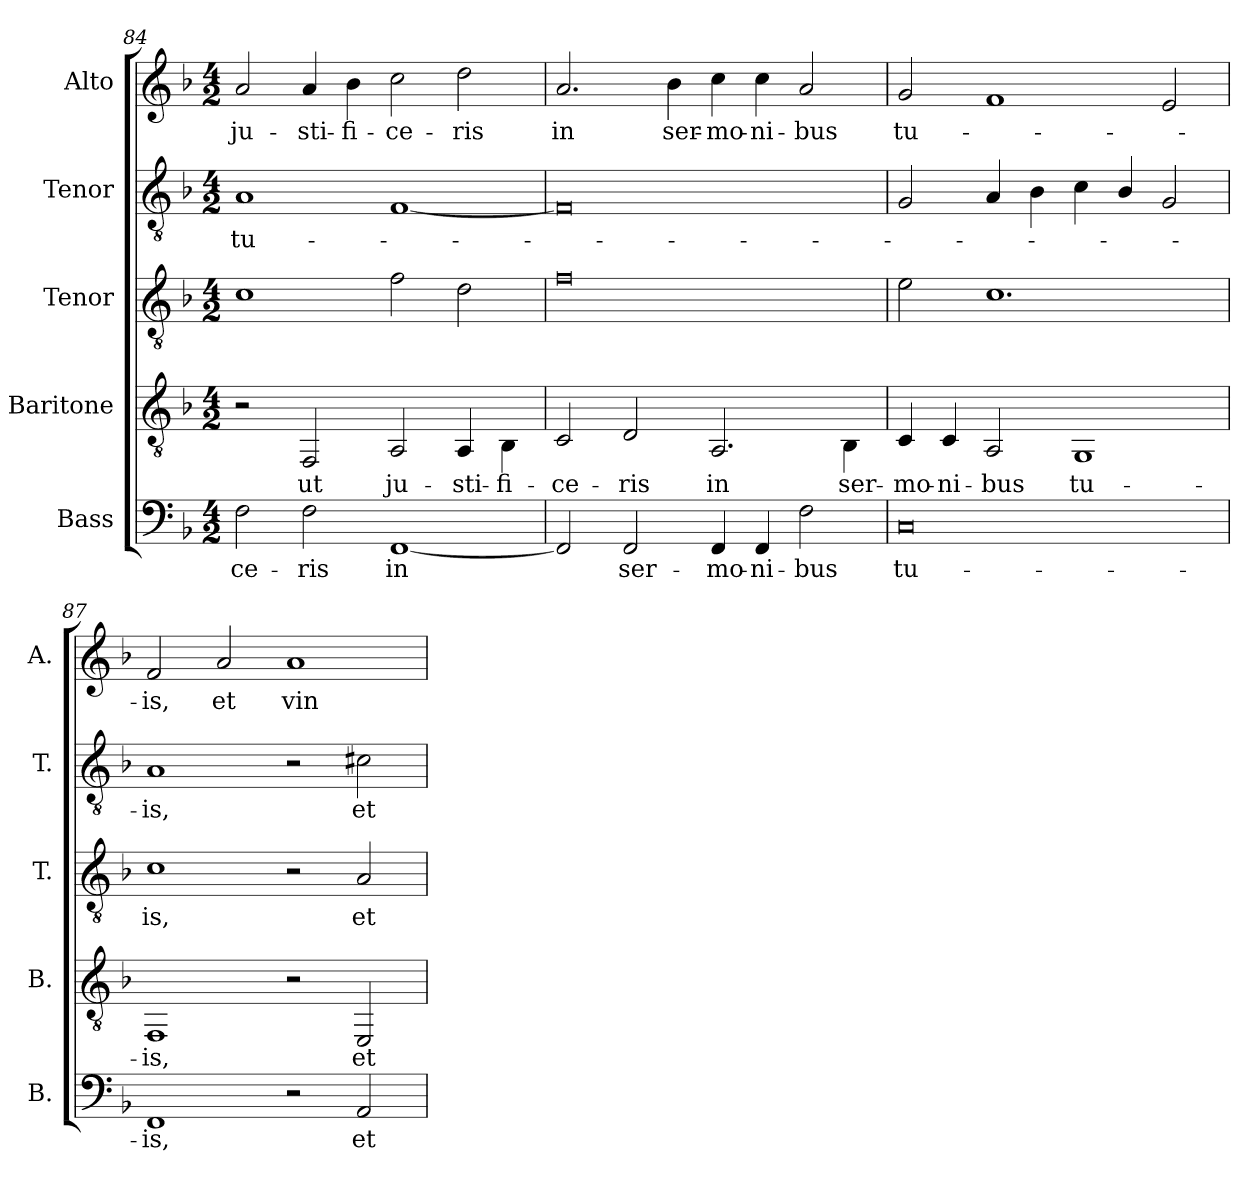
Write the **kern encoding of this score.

**kern	**text	**kern	**text	**kern	**text	**kern	**text	**kern	**text
*part5	*part5	*part4	*part4	*part3	*part3	*part2	*part2	*part1	*part1
*staff5	*staff5	*staff4	*staff4	*staff3	*staff3	*staff2	*staff2	*staff1	*staff1
*I"Bass	*	*I"Baritone	*	*I"Tenor	*	*I"Tenor	*	*I"Alto	*
*I'B.	*	*I'B.	*	*I'T.	*	*I'T.	*	*I'A.	*
*clefF4	*	*clefGv2	*	*clefGv2	*	*clefGv2	*	*clefG2	*
*	*	*	*	*ITrd7c12	*	*ITrd7c12	*	*	*
*k[b-]	*	*k[b-]	*	*k[b-]	*	*k[b-]	*	*k[b-]	*
*F:	*	*F:	*	*F:	*	*F:	*	*F:	*
*M4/2	*	*M4/2	*	*M4/2	*	*M4/2	*	*M4/2	*
=84	=84	=84	=84	=84	=84	=84	=84	=84	=84
!	!LO:LY:b:color=#000000	!	!	!	!	!	!	!	!
!	!	!	!	!	!	!	!LO:LY:b:color=#000000	!	!
!	!	!	!	!	!	!	!	!	!LO:LY:b:color=#000000
2Fi\	-ce-	2r	.	1Ci	.	1AAi	tu-	2ai/	ju-
!	!LO:LY:b:color=#000000	!	!	!	!	!	!	!	!
!	!	!	!LO:LY:b:color=#000000	!	!	!	!	!	!
!	!	!	!	!	!	!	!	!	!LO:LY:b:color=#000000
2Fi\	-ris	2FFi/	ut	.	.	.	.	4ai/	-sti-
!	!	!	!	!	!	!	!	!	!LO:LY:b:color=#000000
.	.	.	.	.	.	.	.	4b-i\	-fi-
!	!LO:LY:b:color=#000000	!	!	!	!	!	!	!	!
!	!	!	!LO:LY:b:color=#000000	!	!	!	!	!	!
!	!	!	!	!	!	!	!	!	!LO:LY:b:color=#000000
[1FFi	in	2AAi/	ju-	2Fi\	.	[1FFi	.	2cci\	-ce-
!	!	!	!LO:LY:b:color=#000000	!	!	!	!	!	!
!	!	!	!	!	!	!	!	!	!LO:LY:b:color=#000000
.	.	4AAi/	-sti-	2Di\	.	.	.	2ddi\	-ris
!	!	!	!LO:LY:b:color=#000000	!	!	!	!	!	!
.	.	4BB-i\	-fi-	.	.	.	.	.	.
=85	=85	=85	=85	=85	=85	=85	=85	=85	=85
!	!	!	!LO:LY:b:color=#000000	!	!	!	!	!	!
!	!	!	!	!	!	!	!	!	!LO:LY:b:color=#000000
2FFi/]	.	2Ci/	-ce-	0Fi	.	0FFi]	.	2.ai/	in
!	!LO:LY:b:color=#000000	!	!	!	!	!	!	!	!
!	!	!	!LO:LY:b:color=#000000	!	!	!	!	!	!
2FFi/	ser-	2Di/	-ris	.	.	.	.	.	.
!	!	!	!	!	!	!	!	!	!LO:LY:b:color=#000000
.	.	.	.	.	.	.	.	4b-i\	ser-
!	!LO:LY:b:color=#000000	!	!	!	!	!	!	!	!
!	!	!	!LO:LY:b:color=#000000	!	!	!	!	!	!
!	!	!	!	!	!	!	!	!	!LO:LY:b:color=#000000
4FFi/	-mo-	2.AAi/	in	.	.	.	.	4cci\	-mo-
!	!LO:LY:b:color=#000000	!	!	!	!	!	!	!	!
!	!	!	!	!	!	!	!	!	!LO:LY:b:color=#000000
4FFi/	-ni-	.	.	.	.	.	.	4cci\	-ni-
!	!LO:LY:b:color=#000000	!	!	!	!	!	!	!	!
!	!	!	!	!	!	!	!	!	!LO:LY:b:color=#000000
2Fi\	-bus	.	.	.	.	.	.	2ai/	-bus
!	!	!	!LO:LY:b:color=#000000	!	!	!	!	!	!
.	.	4BB-i\	ser-	.	.	.	.	.	.
!!LO:PB:g=z
=86	=86	=86	=86	=86	=86	=86	=86	=86	=86
!	!LO:LY:b:color=#000000	!	!	!	!	!	!	!	!
!	!	!	!LO:LY:b:color=#000000	!	!	!	!	!	!
!	!	!	!	!	!	!	!	!	!LO:LY:b:color=#000000
0Ci	tu-	4Ci/	-mo-	2Ei\	.	2GGi/	.	2gi/	tu-
!	!	!	!LO:LY:b:color=#000000	!	!	!	!	!	!
.	.	4Ci/	-ni-	.	.	.	.	.	.
!	!	!	!LO:LY:b:color=#000000	!	!	!	!	!	!
.	.	2AAi/	-bus	1.Ci	.	4AAi/	.	1fi	.
.	.	.	.	.	.	4BB-i\	.	.	.
!	!	!	!LO:LY:b:color=#000000	!	!	!	!	!	!
.	.	1GGi	tu-	.	.	4Ci\	.	.	.
.	.	.	.	.	.	4BB-i/	.	.	.
.	.	.	.	.	.	2GGi/	.	2ei/	.
=87	=87	=87	=87	=87	=87	=87	=87	=87	=87
!	!LO:LY:b:color=#000000	!	!	!	!	!	!	!	!
!	!	!	!LO:LY:b:color=#000000	!	!	!	!	!	!
!	!	!	!	!	!LO:LY:b:color=#000000	!	!	!	!
!	!	!	!	!	!	!	!LO:LY:b:color=#000000	!	!
!	!	!	!	!	!	!	!	!	!LO:LY:b:color=#000000
1FFi	-is,	1FFi	-is,	1Ci	-is,	1AAi	-is,	2fi/	-is,
!	!	!	!	!	!	!	!	!	!LO:LY:b:color=#000000
.	.	.	.	.	.	.	.	2ai/	et
!	!	!	!	!	!	!	!	!	!LO:LY:b:color=#000000
2r	.	2r	.	2r	.	2r	.	1ai	vin-
!	!LO:LY:b:color=#000000	!	!	!	!	!	!	!	!
!	!	!	!LO:LY:b:color=#000000	!	!	!	!	!	!
!	!	!	!	!	!LO:LY:b:color=#000000	!	!	!	!
!	!	!	!	!	!	!	!LO:LY:b:color=#000000	!	!
2AAi/	et	2EEi/	et	2AAi/	et	2C#Xi\	et	.	.
=	=	=	=	=	=	=	=	=	=
*-	*-	*-	*-	*-	*-	*-	*-	*-	*-
